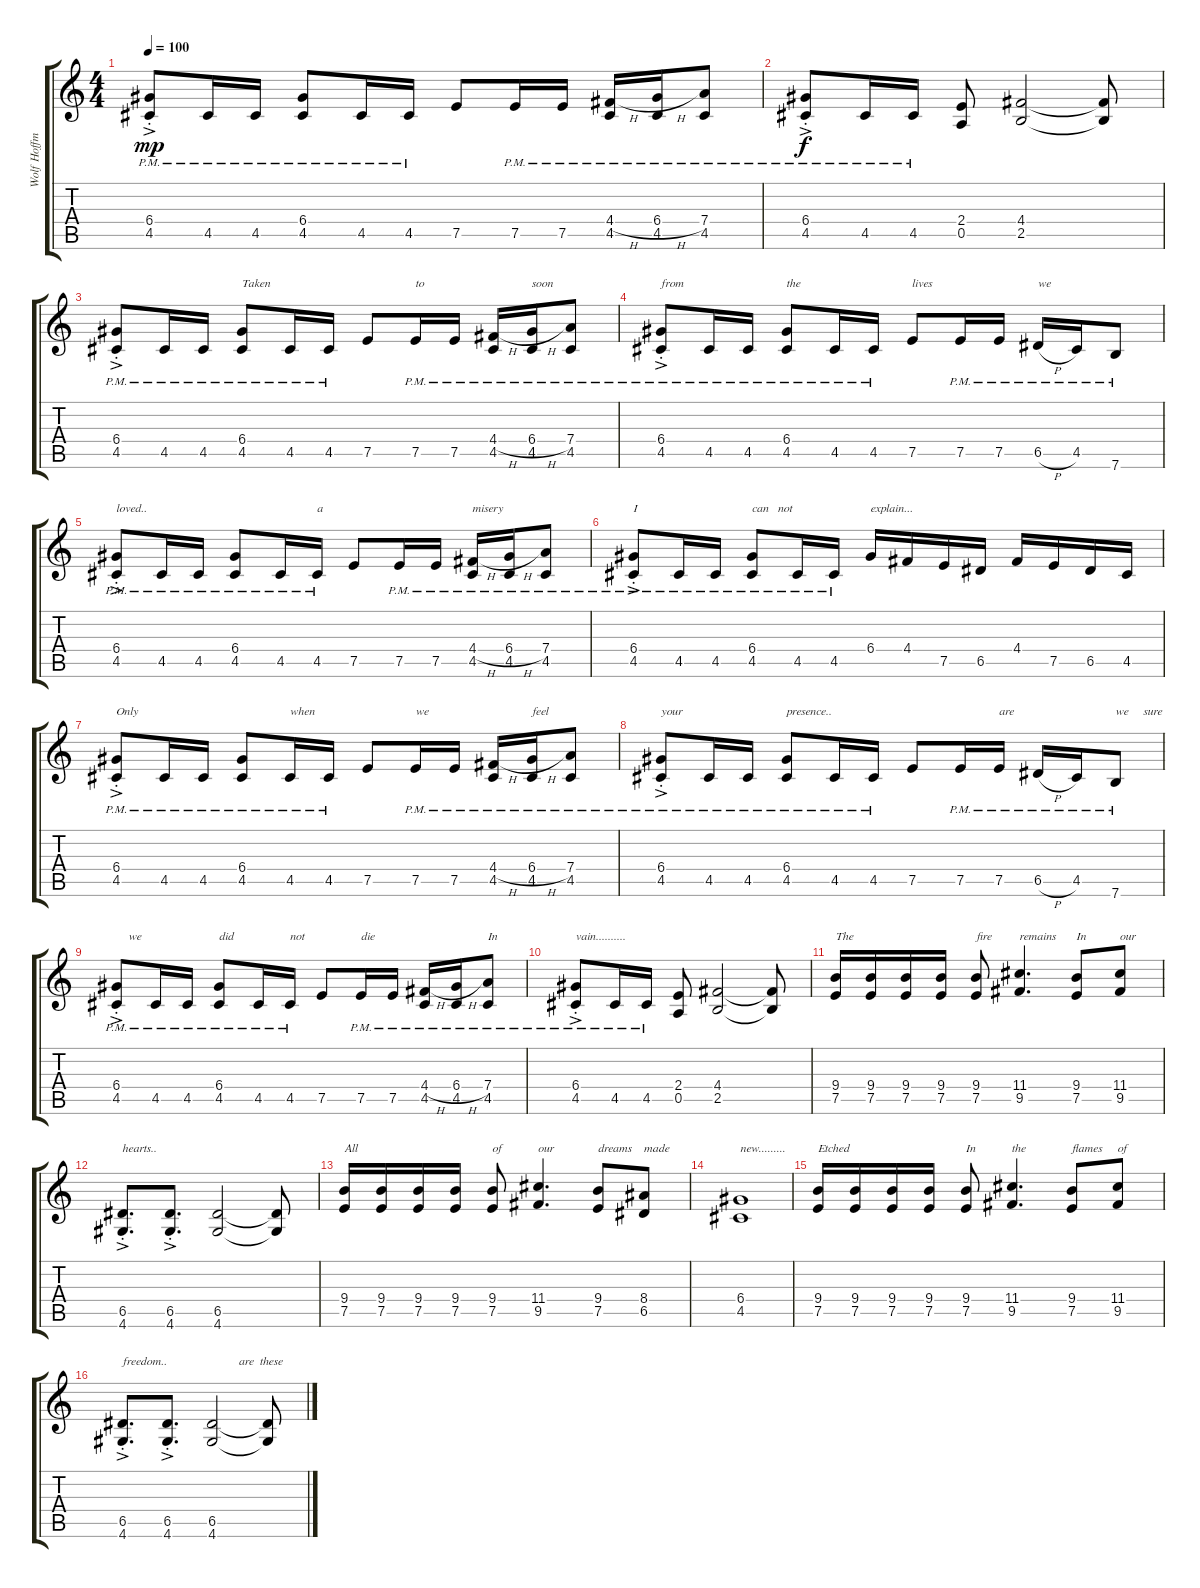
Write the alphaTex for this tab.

\track ("Wolf Hoffmann" "Wolf Hoffm") {instrument distortionguitar}
\staff {score tabs}
\tuning (E4 B3 G3 D3 A2 E2) {hide}
\ts (4 4)
\tempo 100
\clef g2
\ks c
(6.4{ac pm st} 4.5{pm}).8{dy mp} 4.5{pm}.16 4.5{pm}.16 (6.4{pm} 4.5{pm}).8 4.5{pm}.16 4.5{pm}.16 7.5.8 7.5{pm}.16 7.5{pm}.16 (4.4{h pm} 4.5{pm}).16 (6.4{h pm} 4.5{pm}).16 (7.4{pm} 4.5{pm}).8 |
(6.4{ac pm st} 4.5{pm}).8{dy f} 4.5{pm}.16 4.5{pm}.16 (2.4 0.5).8 (4.4 2.5).2 (4.4{t} 2.5{t}).8 |
(6.4{ac pm st} 4.5{pm}).8 4.5{pm}.16 4.5{pm}.16 (6.4{pm} 4.5{pm}).8{txt "Taken"} 4.5{pm}.16 4.5{pm}.16 7.5.8 7.5{pm}.16{txt "to"} 7.5{pm}.16 (4.4{h pm} 4.5{pm}).16 (6.4{h pm} 4.5{pm}).16{txt "soon"} (7.4{pm} 4.5{pm}).8 |
(6.4{ac pm st} 4.5{pm}).8{txt "from"} 4.5{pm}.16 4.5{pm}.16 (6.4{pm} 4.5{pm}).8{txt "the "} 4.5{pm}.16 4.5{pm}.16 7.5.8{txt "lives"} 7.5{pm}.16 7.5{pm}.16 6.5{h pm}.16{txt "we"} 4.5{pm}.16 7.6{pm}.8 |
(6.4{ac pm st} 4.5{pm}).8{txt "loved.."} 4.5{pm}.16 4.5{pm}.16 (6.4{pm} 4.5{pm}).8 4.5{pm}.16 4.5{pm}.16{txt "a"} 7.5.8 7.5{pm}.16 7.5{pm}.16 (4.4{h pm} 4.5{pm}).16{txt "misery"} (6.4{h pm} 4.5{pm}).16 (7.4{pm} 4.5{pm}).8 |
(6.4{ac pm st} 4.5{pm}).8{txt "I"} 4.5{pm}.16 4.5{pm}.16 (6.4{pm} 4.5{pm}).8{txt "can   not "} 4.5{pm}.16 4.5{pm}.16 6.4.16{txt "explain..."} 4.4.16 7.5.16 6.5.16 4.4.16 7.5.16 6.5.16 4.5.16 |
(6.4{ac pm st} 4.5{pm}).8{txt "Only"} 4.5{pm}.16 4.5{pm}.16 (6.4{pm} 4.5{pm}).8 4.5{pm}.16{txt "when"} 4.5{pm}.16 7.5.8 7.5{pm}.16{txt "we"} 7.5{pm}.16 (4.4{h pm} 4.5{pm}).16 (6.4{h pm} 4.5{pm}).16{txt "feel"} (7.4{pm} 4.5{pm}).8 |
(6.4{ac pm st} 4.5{pm}).8{txt "your"} 4.5{pm}.16 4.5{pm}.16 (6.4{pm} 4.5{pm}).8{txt "presence.."} 4.5{pm}.16 4.5{pm}.16 7.5.8 7.5{pm}.16 7.5{pm}.16{txt "are"} 6.5{h pm}.16 4.5{pm}.16 7.6{pm}.8{txt "we     sure"} |
(6.4{ac pm st} 4.5{pm}).8{txt "    we"} 4.5{pm}.16 4.5{pm}.16 (6.4{pm} 4.5{pm}).8{txt "did"} 4.5{pm}.16 4.5{pm}.16{txt "not"} 7.5.8 7.5{pm}.16{txt "die"} 7.5{pm}.16 (4.4{h pm} 4.5{pm}).16 (6.4{h pm} 4.5{pm}).16 (7.4{pm} 4.5{pm}).8{txt "In"} |
(6.4{ac pm st} 4.5{pm}).8{txt "vain.........."} 4.5{pm}.16 4.5{pm}.16 (2.4 0.5).8 (4.4 2.5).2 (4.4{t} 2.5{t}).8 |
(9.4 7.5).16{txt "The"} (9.4 7.5).16 (9.4 7.5).16 (9.4 7.5).16 (9.4 7.5).8{txt "fire"} (11.4 9.5).4{d txt "remains"} (9.4 7.5).8{txt "In"} (11.4 9.5).8{txt "our"} |
(6.5{ac st} 4.6{ac st}).8{d txt "hearts.."} (6.5{ac st} 4.6{ac st}).8{d} (6.5 4.6).2 (6.5{t} 4.6{t}).8 |
(9.4 7.5).16{txt "All"} (9.4 7.5).16 (9.4 7.5).16 (9.4 7.5).16 (9.4 7.5).8{txt "of"} (11.4 9.5).4{d txt "our"} (9.4 7.5).8{txt "dreams"} (8.4 6.5).8{txt "made"} |
(6.4 4.5).1{txt "new........."} |
(9.4 7.5).16{txt "Etched"} (9.4 7.5).16 (9.4 7.5).16 (9.4 7.5).16 (9.4 7.5).8{txt "In"} (11.4 9.5).4{d txt "the"} (9.4 7.5).8{txt "flames"} (11.4 9.5).8{txt "of"} |
(6.5{ac st} 4.6{ac st}).8{d txt "freedom.."} (6.5{ac st} 4.6{ac st}).8{d} (6.5 4.6).2{txt "         are  these"} (6.5{t} 4.6{t}).8
